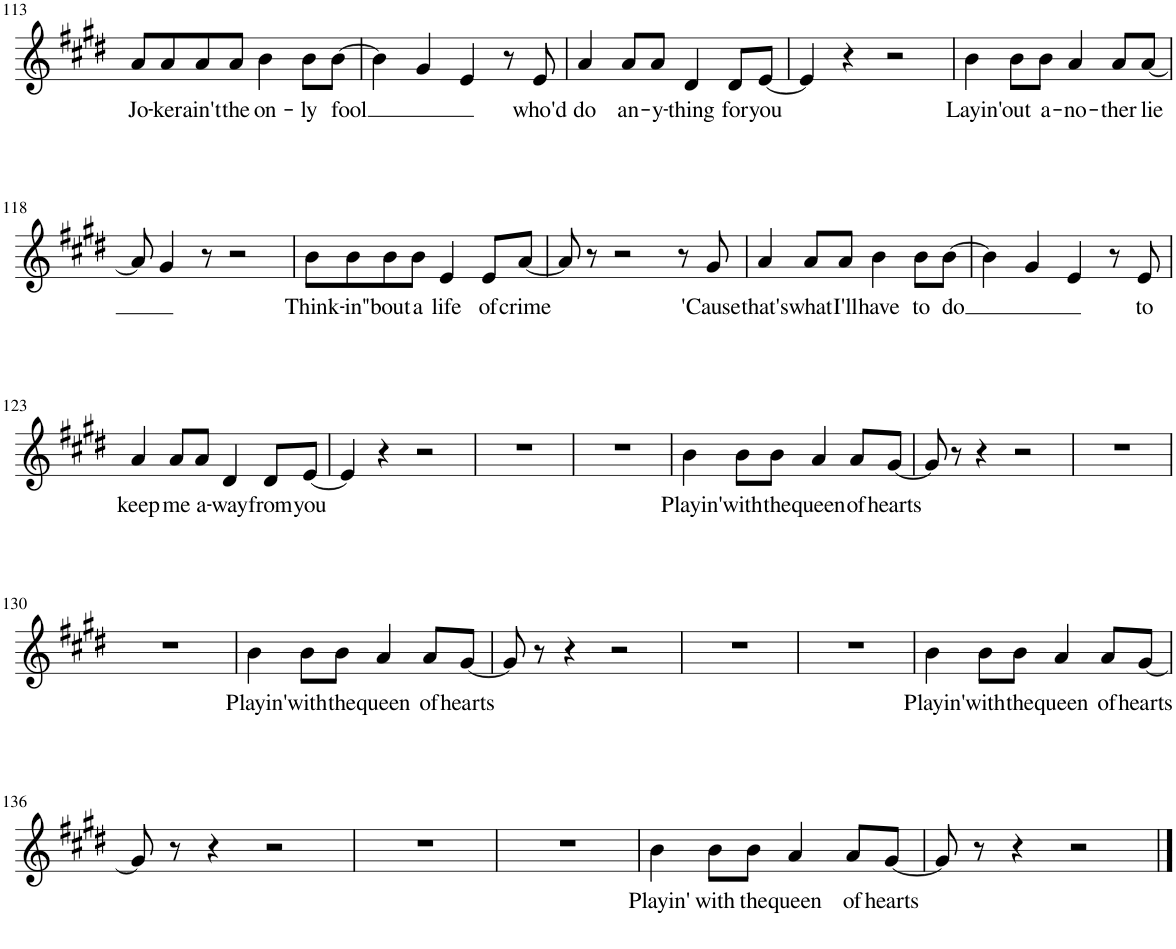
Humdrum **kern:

**kern	**text
*part1	*part1
*staff1	*staff1
*I"Piano	*
*I'Pno.	*
!!LO:PB:g=z
*clefG2	*
*k[f#c#g#d#]	*
*M4/4	*
=113	=113
!	!LO:LY:b
8a/L	Jo-
!	!LO:LY:b
8a/	-ker
!	!LO:LY:b
8a/	ain't
!	!LO:LY:b
8a/J	the
!	!LO:LY:b
4b\	on-
!	!LO:LY:b
8b\L	-ly
!	!LO:LY:b
[8b\J	fool
=114	=114
4b\]	.
4g#/	.
4e/	.
8r	.
!	!LO:LY:b
8e/	who'd
=115	=115
!	!LO:LY:b
4a/	do
!	!LO:LY:b
8a/L	an-
!	!LO:LY:b
8a/J	-y-
!	!LO:LY:b
4d#/	-thing
!	!LO:LY:b
8d#/L	for
!	!LO:LY:b
[8e/J	you
=116	=116
4e/]	.
4r	.
2r	.
=117	=117
!	!LO:LY:b
4b\	Layin'
!	!LO:LY:b
8b\L	out
!	!LO:LY:b
8b\J	a-
!	!LO:LY:b
4a/	-no-
!	!LO:LY:b
8a/L	-ther
!	!LO:LY:b
[8a/J	lie
!!LO:LB:g=z
=118	=118
8a/]	.
4g#/	.
8r	.
2r	.
=119	=119
!	!LO:LY:b
8b\L	Think-
!	!LO:LY:b
8b\	-in'
!	!LO:LY:b
8b\	'bout
!	!LO:LY:b
8b\J	a
!	!LO:LY:b
4e/	life
!	!LO:LY:b
8e/L	of
!	!LO:LY:b
[8a/J	crime
=120	=120
8a/]	.
8r	.
2r	.
8r	.
!	!LO:LY:b
8g#/	'Cause
=121	=121
!	!LO:LY:b
4a/	that's
!	!LO:LY:b
8a/L	what
!	!LO:LY:b
8a/J	I'll
!	!LO:LY:b
4b\	have
!	!LO:LY:b
8b\L	to
!	!LO:LY:b
[8b\J	do
=122	=122
4b\]	.
4g#/	.
4e/	.
8r	.
!	!LO:LY:b
8e/	to
!!LO:LB:g=z
=123	=123
!	!LO:LY:b
4a/	keep
!	!LO:LY:b
8a/L	me
!	!LO:LY:b
8a/J	a-
!	!LO:LY:b
4d#/	-way
!	!LO:LY:b
8d#/L	from
!	!LO:LY:b
[8e/J	you
=124	=124
4e/]	.
4r	.
2r	.
=125	=125
1r	.
=126	=126
1r	.
=127	=127
!	!LO:LY:b
4b\	Playin'
!	!LO:LY:b
8b\L	with
!	!LO:LY:b
8b\J	the
!	!LO:LY:b
4a/	queen
!	!LO:LY:b
8a/L	of
!	!LO:LY:b
[8g#/J	hearts
=128	=128
8g#/]	.
8r	.
4r	.
2r	.
=129	=129
1r	.
!!LO:LB:g=z
=130	=130
1r	.
=131	=131
!	!LO:LY:b
4b\	Playin'
!	!LO:LY:b
8b\L	with
!	!LO:LY:b
8b\J	the
!	!LO:LY:b
4a/	queen
!	!LO:LY:b
8a/L	of
!	!LO:LY:b
[8g#/J	hearts
=132	=132
8g#/]	.
8r	.
4r	.
2r	.
=133	=133
1r	.
=134	=134
1r	.
=135	=135
!	!LO:LY:b
4b\	Playin'
!	!LO:LY:b
8b\L	with
!	!LO:LY:b
8b\J	the
!	!LO:LY:b
4a/	queen
!	!LO:LY:b
8a/L	of
!	!LO:LY:b
[8g#/J	hearts
!!LO:LB:g=z
=136	=136
8g#/]	.
8r	.
4r	.
2r	.
=137	=137
1r	.
=138	=138
1r	.
=139	=139
!	!LO:LY:b
4b\	Playin'
!	!LO:LY:b
8b\L	with
!	!LO:LY:b
8b\J	the
!	!LO:LY:b
4a/	queen
!	!LO:LY:b
8a/L	of
!	!LO:LY:b
[8g#/J	hearts
=140	=140
8g#/]	.
8r	.
4r	.
2r	.
==	==
*-	*-
